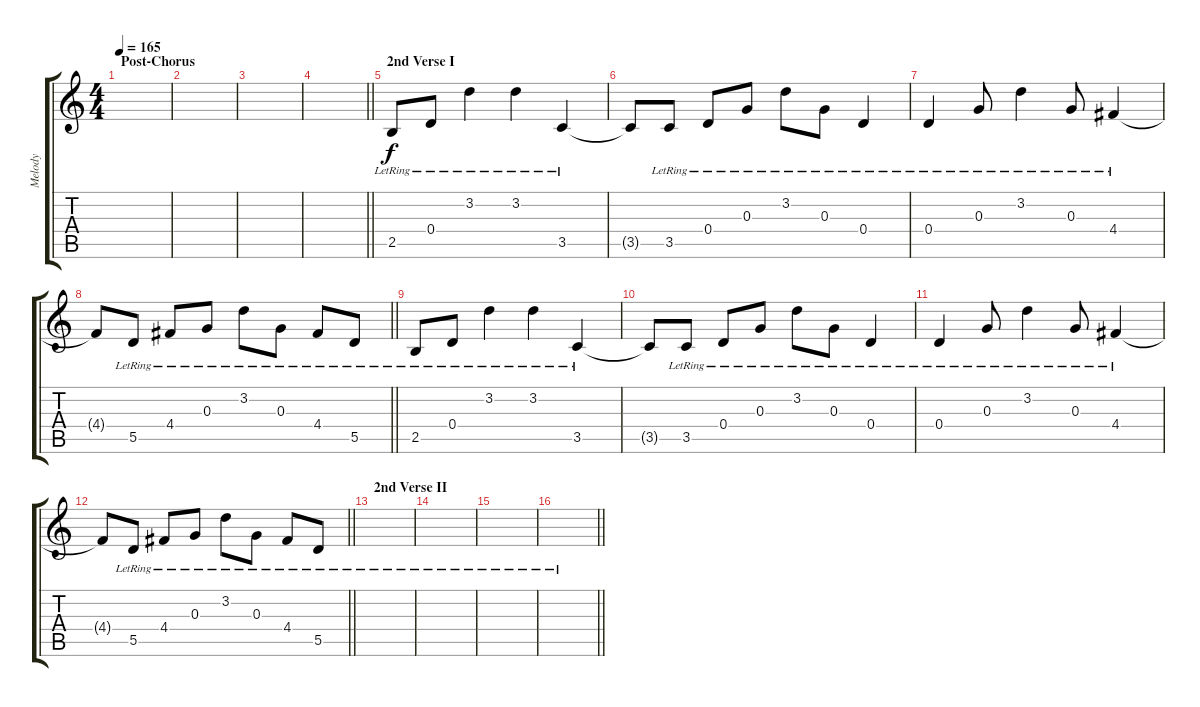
\track ("Melody" "Melody") {instrument electricguitarclean}
\staff {score tabs}
\tuning (E4 B3 G3 D3 A2 E2) {hide}
\ts (4 4)
\section ("" "Post-Chorus")
\tempo 165
\clef g2
\ks c
|
|
|
\barLineRight lightlight
|
\section ("" "2nd Verse I")
2.5{lr}.8 0.4{lr}.8 3.2{lr}.4 3.2{lr}.4 3.5{lr}.4 |
3.5{t}.8 3.5{lr}.8 0.4{lr}.8 0.3{lr}.8 3.2{lr}.8 0.3{lr}.8 0.4{lr}.4 |
0.4{lr}.4 0.3{lr}.8 3.2{lr}.4 0.3{lr}.8 4.4{lr}.4 |
\barLineRight lightlight
4.4{t}.8 5.5{lr}.8 4.4{lr}.8 0.3{lr}.8 3.2{lr}.8 0.3{lr}.8 4.4{lr}.8 5.5{lr}.8 |
2.5{lr}.8 0.4{lr}.8 3.2{lr}.4 3.2{lr}.4 3.5{lr}.4 |
3.5{t}.8 3.5{lr}.8 0.4{lr}.8 0.3{lr}.8 3.2{lr}.8 0.3{lr}.8 0.4{lr}.4 |
0.4{lr}.4 0.3{lr}.8 3.2{lr}.4 0.3{lr}.8 4.4{lr}.4 |
\barLineRight lightlight
4.4{t}.8 5.5{lr}.8 4.4{lr}.8 0.3{lr}.8 3.2{lr}.8 0.3{lr}.8 4.4{lr}.8 5.5{lr}.8 |
\section ("" "2nd Verse II")
|
|
|
\barLineRight lightlight
